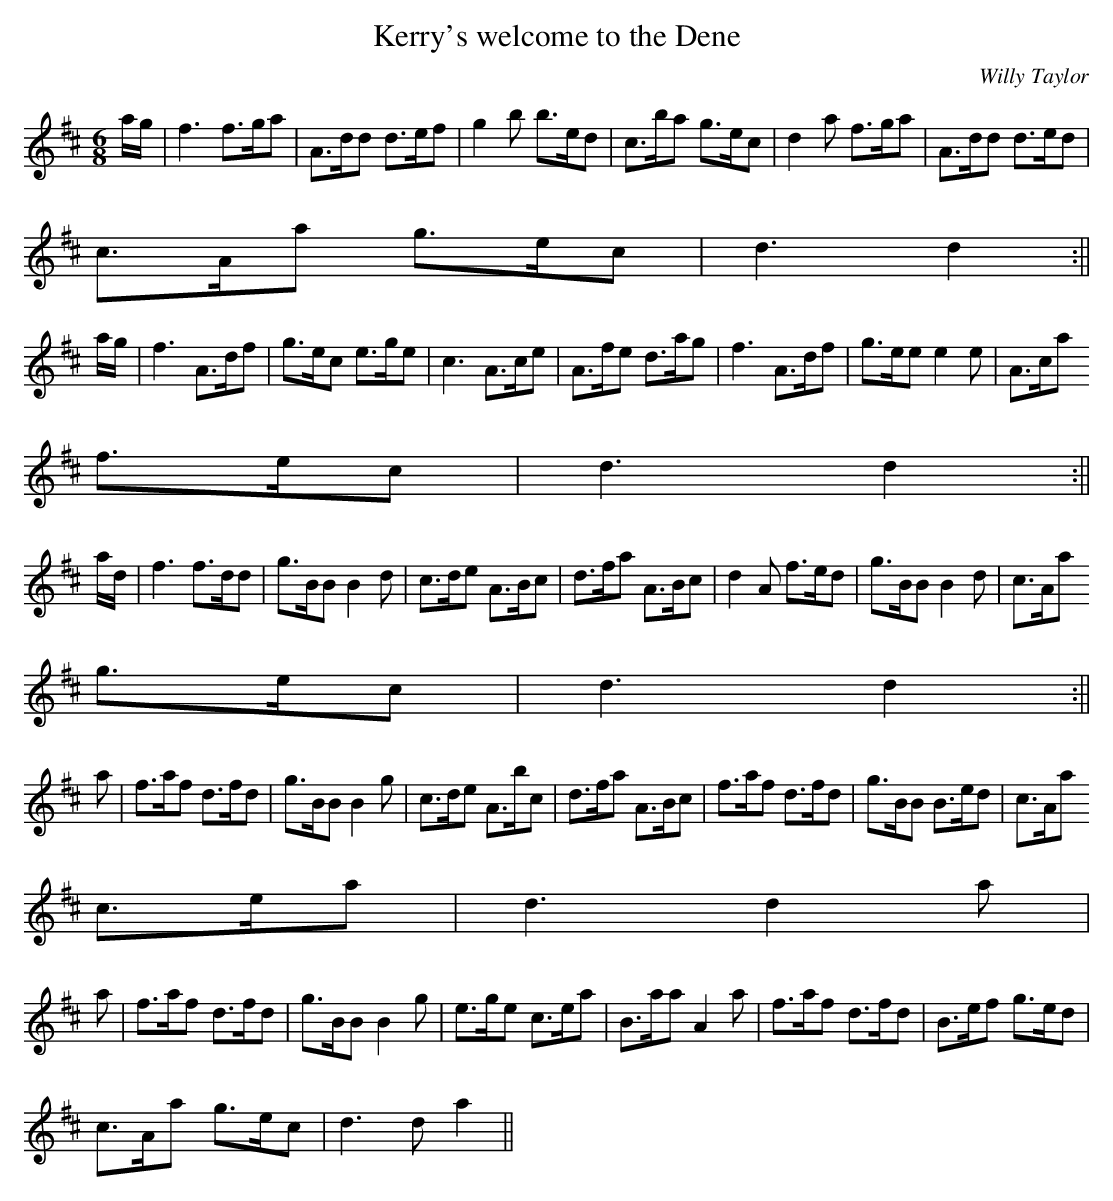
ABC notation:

X:1
T: Kerry's welcome to the Dene
M: 6/8
C: Willy Taylor
K: D
a/g/ | f3 f>ga | A>dd d>ef | g2b b>ed | c>ba g>ec | d2a f>ga | A>dd d>ed |
c>Aa g>ec | d3 d2:||
a/g/ | f3A>df | g>ec e>ge | c3 A>ce | A>fe d>ag | f3 A>df | g>ee e2e | A>ca
f>ec| d3 d2:||
a/d/ | f3 f>dd | g>BB B2d | c>de A>Bc | d>fa A>Bc | d2A f>ed| g>BB B2d | c>Aa
g>ec| d3 d2 :||
a | f>af d>fd | g>BB B2g | c>de A>bc | d>fa A>Bc | f>af d>fd| g>BB B>ed | c>Aa
c>ea | d3 d2a |
a | f>af d>fd | g>BB B2g | e>ge c>ea | B>aa A2a | f>af d>fd| B>ef g>ed |
c>Aa g>ec | d3 da2 ||
